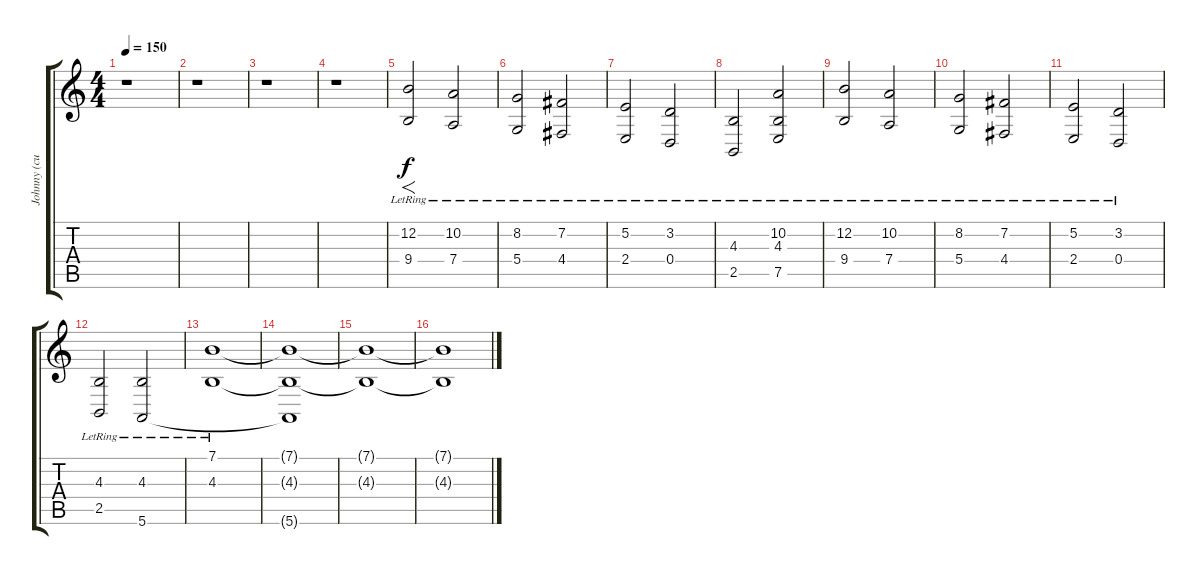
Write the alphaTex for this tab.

\track ("Johnny (cuerdas)" "Johnny (cu") {instrument stringensemble1}
\staff {score tabs}
\tuning (E4 B3 G3 D3 A2 E2) {hide}
\ts (4 4)
\tempo 150
\clef g2
\ks c
r.1{dy f} |
r.1 |
r.1 |
r.1{volume 13} |
(12.2{lr} 9.4{lr}).2{f} (10.2{lr} 7.4{lr}).2 |
(8.2{lr} 5.4{lr}).2 (7.2{lr} 4.4{lr}).2 |
(5.2{lr} 2.4{lr}).2 (3.2{lr} 0.4{lr}).2 |
(4.3{lr} 2.5{lr}).2 (10.2{lr} 4.3{lr} 7.5).2 |
(12.2{lr} 9.4{lr}).2 (10.2{lr} 7.4{lr}).2 |
(8.2{lr} 5.4{lr}).2 (7.2{lr} 4.4{lr}).2 |
(5.2{lr} 2.4{lr}).2 (3.2{lr} 0.4{lr}).2 |
(4.3{lr} 2.5{lr}).2 (4.3{lr} 5.6{lr}).2 |
(7.1{lr} 4.3{lr}).1 |
(7.1{t} 4.3{t} 5.6{t}).1 |
(7.1{t} 4.3{t}).1 |
(7.1{t} 4.3{t}).1
